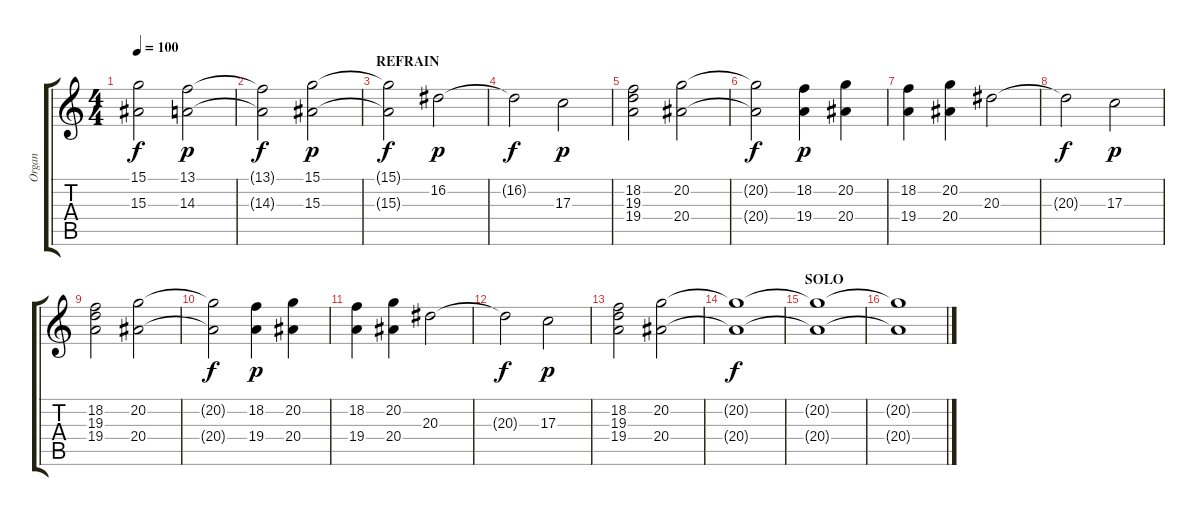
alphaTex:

\track ("Organ" "Organ") {instrument rockorgan}
\staff {score tabs}
\tuning (E4 B3 G3 D3 A2 E2) {hide}
\ts (4 4)
\tempo 100
\clef g2
\ks c
(15.1{t} 15.3{t}).2{dy f} (13.1 14.3).2{dy p} |
(13.1{t} 14.3{t}).2{dy f} (15.1 15.3).2{dy p} |
\section ("" "REFRAIN")
(15.1{t} 15.3{t}).2{dy f} 16.2.2{dy p} |
16.2{t}.2{dy f} 17.3.2{dy p} |
(18.2 19.3 19.4).2 (20.2 20.4).2 |
(20.2{t} 20.4{t}).2{dy f} (18.2 19.4).4{dy p} (20.2 20.4).4 |
(18.2 19.4).4 (20.2 20.4).4 20.3.2 |
20.3{t}.2{dy f} 17.3.2{dy p} |
(18.2 19.3 19.4).2 (20.2 20.4).2 |
(20.2{t} 20.4{t}).2{dy f} (18.2 19.4).4{dy p} (20.2 20.4).4 |
(18.2 19.4).4 (20.2 20.4).4 20.3.2 |
20.3{t}.2{dy f} 17.3.2{dy p} |
(18.2 19.3 19.4).2 (20.2 20.4).2 |
(20.2{t} 20.4{t}).1{dy f} |
\section ("" "SOLO")
(20.2{t} 20.4{t}).1 |
(20.2{t} 20.4{t}).1
